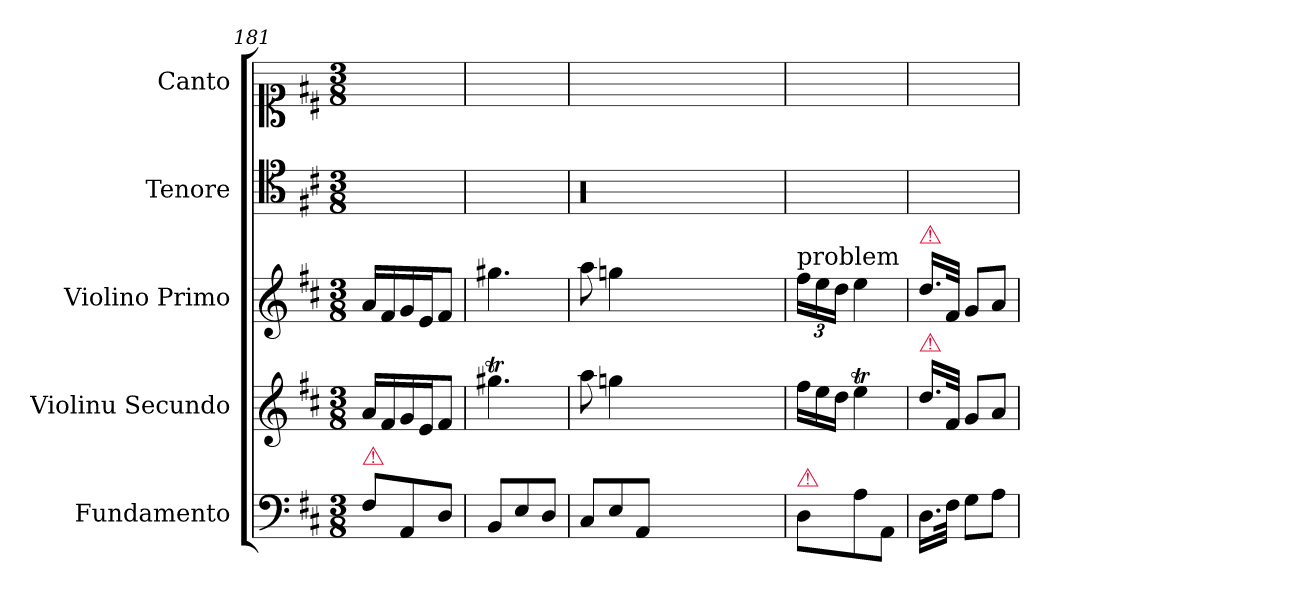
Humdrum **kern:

**kern	**kern	**kern	**dynam	**kern	**kern
*part5	*part4	*part3	*part3	*part2	*part1
*staff5	*staff4	*staff3	*staff3	*staff2	*staff1
*I"Fundamento	*I"Violinu Secundo	*I"Violino Primo	*	*I"Tenore	*I"Canto
*	*I'vl 2	*I'vl 1	*	*I'T	*
*clefF4	*clefG2	*clefG2	*	*clefC4	*clefC1
*k[f#c#]	*k[f#c#]	*k[f#c#]	*	*k[f#c#]	*k[f#c#]
*D:	*D:	*D:	*	*	*D:
*M3/8	*M3/8	*M3/8	*	*M3/8	*M3/8
=181	=181	=181	=181	=181	=181
!LO:TX:a:color=crimson:t=⚠	!	!	!	!	!
8F#\L	16a/LL	16a/LL	.	4.ryy	4.ryy
.	16f#/	16f#/	.	.	.
8AA/	16g/	16g/	.	.	.
.	16e/J	16e/J	.	.	.
8D/J	8f#/J	8f#/J	.	.	.
=182	=182	=182	=182	=182	=182
!	!	!	!LO:DY:a	!	!
8BB/L	4.gg#Xt\	4.gg#X\	for	4.ryy	4.ryy
8E/	.	.	.	.	.
8D/J	.	.	.	.	.
=183	=183	=183	=183	=183	=183
!	!	!	!	!LO:N:vis=00	!
8C#/L	8aa\	8aa\	.	1.r	4.ryy
8E/	4ggn\	4ggn\	.	.	.
8AA/J	.	.	.	.	.
1ryy	1ryy	1ryy	.	.	1ryy
8ryy	8ryy	8ryy	.	.	8ryy
=184	=184	=184	=184	=184	=184
*	*Xtuplet	*	*	*	*
!	!	!LO:TX:a:t=problem	!	!	!
!LO:TX:a:color=crimson:t=⚠	!	!	!	!	!
8D\L	24ff#\LL	24ff#\LL	.	4.ryy	4.ryy
.	24ee\	24ee\	.	.	.
.	24dd\JJ	24dd\JJ	.	.	.
8A\	4eeT\	4ee\	.	.	.
8AA/J	.	.	.	.	.
=185	=185	=185	=185	=185	=185
!	!	!LO:TX:a:color=crimson:t=⚠	!	!	!
!	!LO:TX:a:color=crimson:t=⚠	!	!	!	!
16.D\LL	16.dd\LL	16.dd\LL	.	4.ryy	4.ryy
32F#\JJk	32f#/JJk	32f#/JJk	.	.	.
8G\L	8g/L	8g/L	.	.	.
8A\J	8a/J	8a/J	.	.	.
=	=	=	=	=	=
*-	*-	*-	*-	*-	*-
